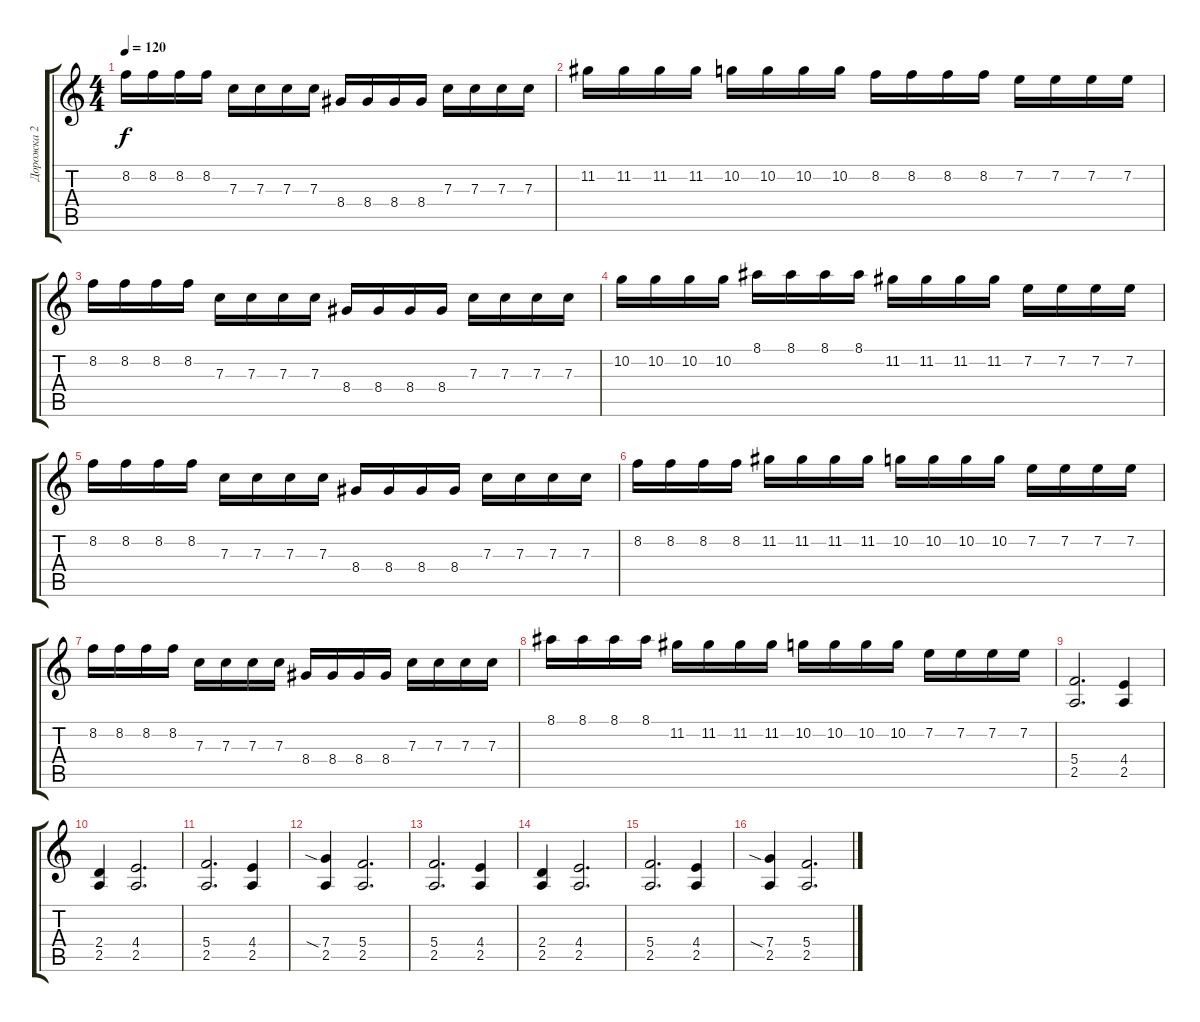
\track ("Дорожка 2" "Дорожка 2") {instrument distortionguitar}
\staff {score tabs}
\tuning (D4 A3 F3 C3 G2 D2) {hide}
\ts (4 4)
\tempo 120
\clef g2
\ks c
8.2.16{dy f} 8.2.16 8.2.16 8.2.16 7.3.16 7.3.16 7.3.16 7.3.16 8.4.16 8.4.16 8.4.16 8.4.16 7.3.16 7.3.16 7.3.16 7.3.16 |
11.2.16 11.2.16 11.2.16 11.2.16 10.2.16 10.2.16 10.2.16 10.2.16 8.2.16 8.2.16 8.2.16 8.2.16 7.2.16 7.2.16 7.2.16 7.2.16 |
8.2.16 8.2.16 8.2.16 8.2.16 7.3.16 7.3.16 7.3.16 7.3.16 8.4.16 8.4.16 8.4.16 8.4.16 7.3.16 7.3.16 7.3.16 7.3.16 |
10.2.16 10.2.16 10.2.16 10.2.16 8.1.16 8.1.16 8.1.16 8.1.16 11.2.16 11.2.16 11.2.16 11.2.16 7.2.16 7.2.16 7.2.16 7.2.16 |
8.2.16 8.2.16 8.2.16 8.2.16 7.3.16 7.3.16 7.3.16 7.3.16 8.4.16 8.4.16 8.4.16 8.4.16 7.3.16 7.3.16 7.3.16 7.3.16 |
8.2.16 8.2.16 8.2.16 8.2.16 11.2.16 11.2.16 11.2.16 11.2.16 10.2.16 10.2.16 10.2.16 10.2.16 7.2.16 7.2.16 7.2.16 7.2.16 |
8.2.16 8.2.16 8.2.16 8.2.16 7.3.16 7.3.16 7.3.16 7.3.16 8.4.16 8.4.16 8.4.16 8.4.16 7.3.16 7.3.16 7.3.16 7.3.16 |
8.1.16 8.1.16 8.1.16 8.1.16 11.2.16 11.2.16 11.2.16 11.2.16 10.2.16 10.2.16 10.2.16 10.2.16 7.2.16 7.2.16 7.2.16 7.2.16 |
(5.4 2.5).2{d} (4.4 2.5).4 |
(2.4 2.5).4 (4.4 2.5).2{d} |
(5.4 2.5).2{d} (4.4 2.5).4 |
(7.4{sia} 2.5).4 (5.4 2.5).2{d} |
(5.4 2.5).2{d} (4.4 2.5).4 |
(2.4 2.5).4 (4.4 2.5).2{d} |
(5.4 2.5).2{d} (4.4 2.5).4 |
(7.4{sia} 2.5).4 (5.4 2.5).2{d}
